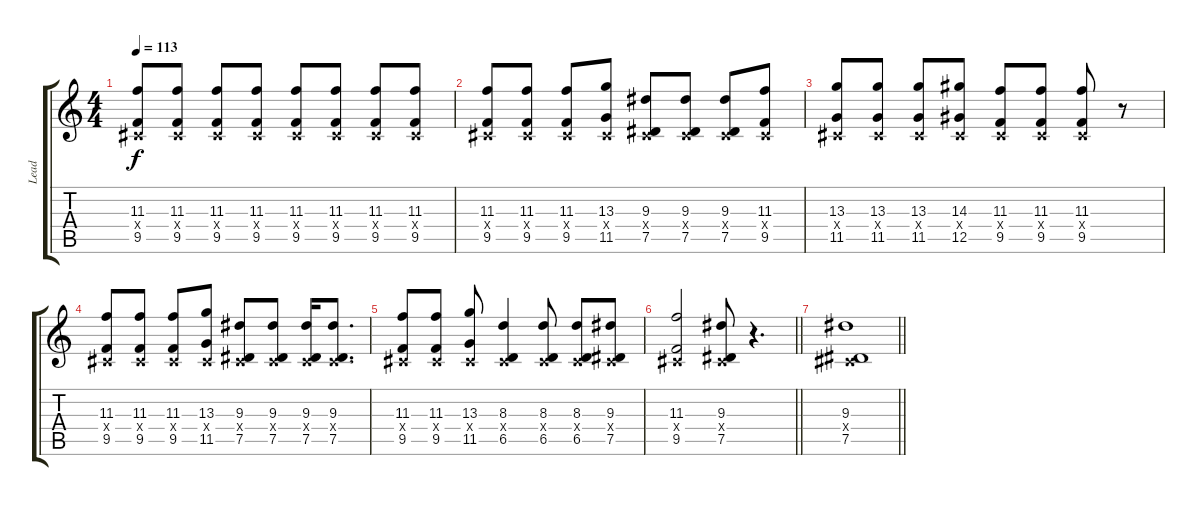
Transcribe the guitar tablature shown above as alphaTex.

\track ("Lead" "Lead") {instrument distortionguitar}
\staff {score tabs}
\tuning (Eb4 Bb3 Gb3 Db3 Ab2 Eb2) {hide}
\ts (4 4)
\tempo 113
\clef g2
\ks c
(11.3 0.4{x} 9.5).8{dy f} (11.3 0.4{x} 9.5).8 (11.3 0.4{x} 9.5).8 (11.3 0.4{x} 9.5).8 (11.3 0.4{x} 9.5).8 (11.3 0.4{x} 9.5).8 (11.3 0.4{x} 9.5).8 (11.3 0.4{x} 9.5).8 |
(11.3 0.4{x} 9.5).8 (11.3 0.4{x} 9.5).8 (11.3 0.4{x} 9.5).8 (13.3 0.4{x} 11.5).8 (9.3 0.4{x} 7.5).8 (9.3 0.4{x} 7.5).8 (9.3 0.4{x} 7.5).8 (11.3 0.4{x} 9.5).8 |
(13.3 0.4{x} 11.5).8 (13.3 0.4{x} 11.5).8 (13.3 0.4{x} 11.5).8 (14.3 0.4{x} 12.5).8 (11.3 0.4{x} 9.5).8 (11.3 0.4{x} 9.5).8 (11.3 0.4{x} 9.5).8 r.8 |
(11.3 0.4{x} 9.5).8 (11.3 0.4{x} 9.5).8 (11.3 0.4{x} 9.5).8 (13.3 0.4{x} 11.5).8 (9.3 0.4{x} 7.5).8 (9.3 0.4{x} 7.5).8 (9.3 0.4{x} 7.5).16 (9.3 0.4{x} 7.5).8{d} |
(11.3 0.4{x} 9.5).8 (11.3 0.4{x} 9.5).8 (13.3 0.4{x} 11.5).8 (8.3 0.4{x} 6.5).4 (8.3 0.4{x} 6.5).8 (8.3 0.4{x} 6.5).8 (9.3 0.4{x} 7.5).8 |
\barLineRight lightlight
(11.3 0.4{x} 9.5).2 (9.3 0.4{x} 7.5).8 r.4{d} |
\barLineRight lightlight
(9.3 0.4{x} 7.5).1
